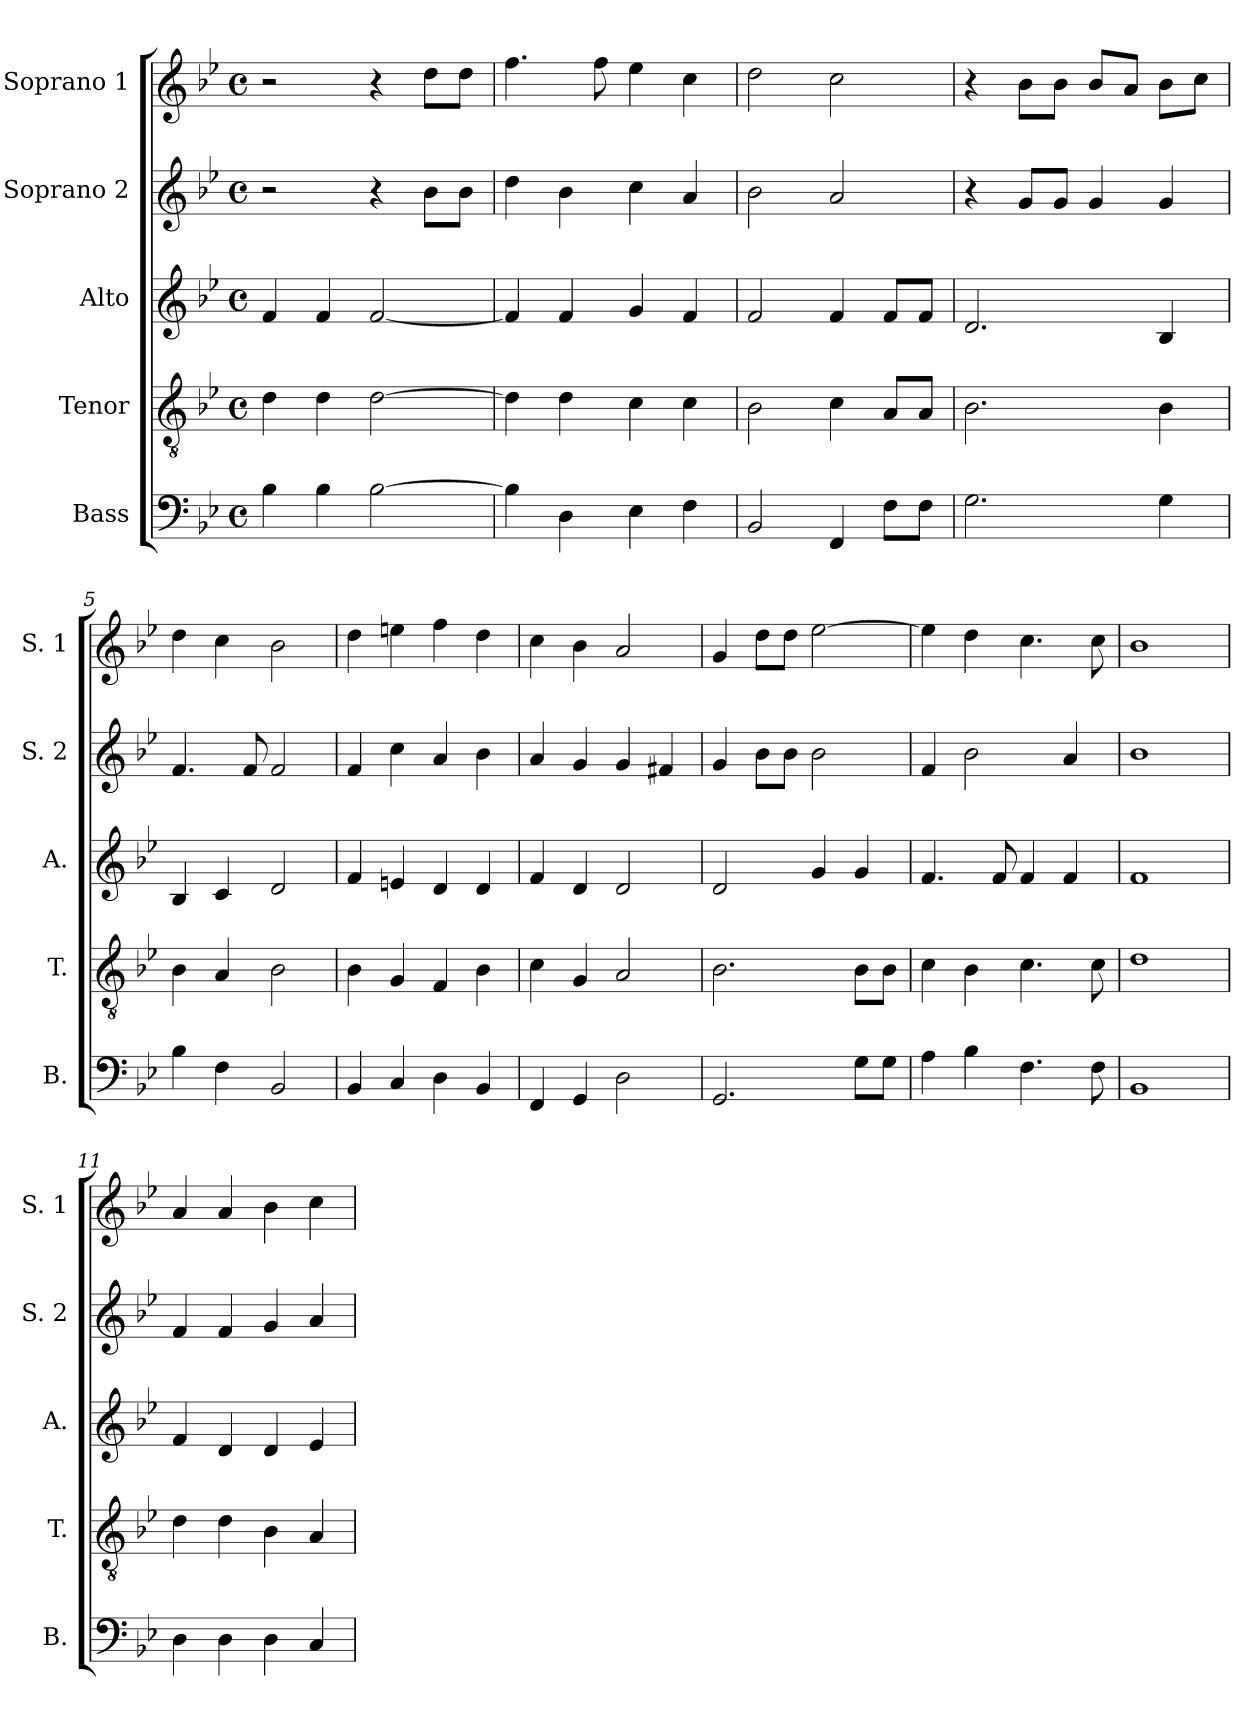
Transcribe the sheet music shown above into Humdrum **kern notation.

**kern	**kern	**kern	**kern	**kern
*part5	*part4	*part3	*part2	*part1
*staff5	*staff4	*staff3	*staff2	*staff1
*I"Bass	*I"Tenor	*I"Alto	*I"Soprano 2	*I"Soprano 1
*I'B.	*I'T.	*I'A.	*I'S. 2	*I'S. 1
*clefF4	*clefGv2	*clefG2	*clefG2	*clefG2
*k[b-e-]	*k[b-e-]	*k[b-e-]	*k[b-e-]	*k[b-e-]
*B-:	*B-:	*B-:	*B-:	*B-:
*M4/4	*M4/4	*M4/4	*M4/4	*M4/4
*met(c)	*met(c)	*met(c)	*met(c)	*met(c)
=1	=1	=1	=1	=1
4B-\	4d\	4f/	2r	2r
4B-\	4d\	4f/	.	.
[2B-\	[2d\	[2f/	4r	4r
.	.	.	8b-\L	8dd\L
.	.	.	8b-\J	8dd\J
=2	=2	=2	=2	=2
4B-\]	4d\]	4f/]	4dd\	4.ff\
4D\	4d\	4f/	4b-\	.
.	.	.	.	8ff\
4E-\	4c\	4g/	4cc\	4ee-\
4F\	4c\	4f/	4a/	4cc\
=3	=3	=3	=3	=3
2BB-/	2B-\	2f/	2b-\	2dd\
4FF/	4c\	4f/	2a/	2cc\
8F\L	8A/L	8f/L	.	.
8F\J	8A/J	8f/J	.	.
=4	=4	=4	=4	=4
2.G\	2.B-\	2.d/	4r	4r
.	.	.	8g/L	8b-\L
.	.	.	8g/J	8b-\J
.	.	.	4g/	8b-/L
.	.	.	.	8a/J
4G\	4B-\	4B-/	4g/	8b-\L
.	.	.	.	8cc\J
!!LO:LB:g=z
=5	=5	=5	=5	=5
4B-\	4B-\	4B-/	4.f/	4dd\
4F\	4A/	4c/	.	4cc\
.	.	.	8f/	.
2BB-/	2B-\	2d/	2f/	2b-\
=6	=6	=6	=6	=6
4BB-/	4B-\	4f/	4f/	4dd\
4C/	4G/	4en/	4cc\	4een\
4D\	4F/	4d/	4a/	4ff\
4BB-/	4B-\	4d/	4b-\	4dd\
=7	=7	=7	=7	=7
4FF/	4c\	4f/	4a/	4cc\
4GG/	4G/	4d/	4g/	4b-\
2D\	2A/	2d/	4g/	2a/
.	.	.	4f#X/	.
=8	=8	=8	=8	=8
2.GG/	2.B-\	2d/	4g/	4g/
.	.	.	8b-\L	8dd\L
.	.	.	8b-\J	8dd\J
.	.	4g/	2b-\	[2ee-\
8G\L	8B-\L	4g/	.	.
8G\J	8B-\J	.	.	.
=9	=9	=9	=9	=9
4A\	4c\	4.f/	4f/	4ee-\]
4B-\	4B-\	.	2b-\	4dd\
.	.	8f/	.	.
4.F\	4.c\	4f/	.	4.cc\
.	.	4f/	4a/	.
8F\	8c\	.	.	8cc\
!!LO:LB:g=z
=10	=10	=10	=10	=10
1BB-	1d	1f	1b-	1b-
=11	=11	=11	=11	=11
4D\	4d\	4f/	4f/	4a/
4D\	4d\	4d/	4f/	4a/
4D\	4B-\	4d/	4g/	4b-\
4C/	4A/	4e-/	4a/	4cc\
=	=	=	=	=
*-	*-	*-	*-	*-
